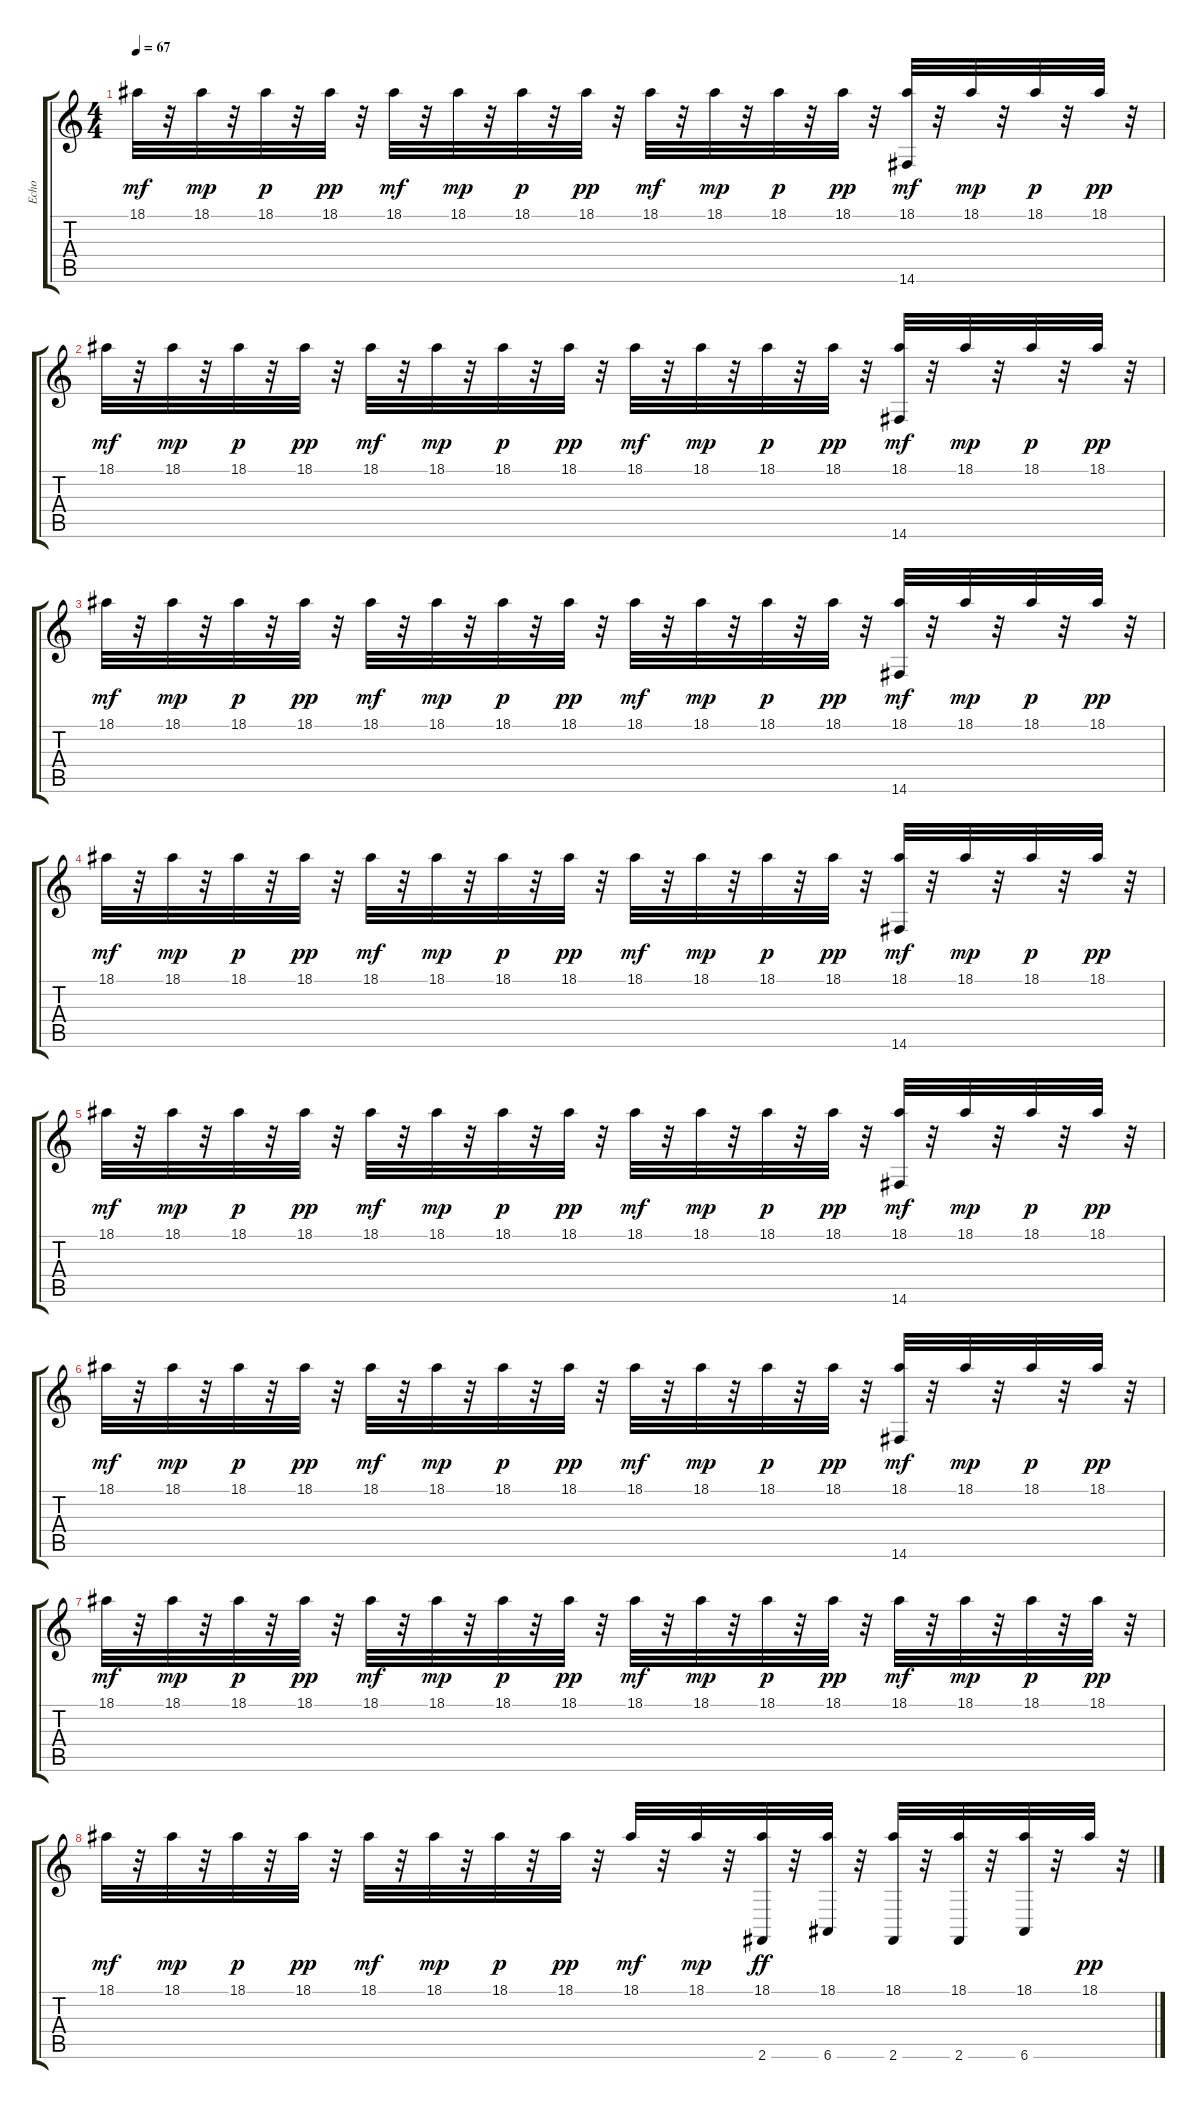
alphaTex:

\track ("Echo" "Echo") {instrument acousticgrandpiano}
\staff {score tabs}
\tuning (E4 B3 G3 D3 A2 E2) {hide}
\ts (4 4)
\tempo 67
\clef g2
\ks c
18.1.32{dy mf} r.32 18.1.32{dy mp} r.32 18.1.32{dy p} r.32 18.1.32{dy pp} r.32 18.1.32{dy mf} r.32 18.1.32{dy mp} r.32 18.1.32{dy p} r.32 18.1.32{dy pp} r.32 18.1.32{dy mf} r.32 18.1.32{dy mp} r.32 18.1.32{dy p} r.32 18.1.32{dy pp} r.32 (18.1 14.6).32{dy mf} r.32 18.1.32{dy mp} r.32 18.1.32{dy p} r.32 18.1.32{dy pp} r.32 |
18.1.32{dy mf} r.32 18.1.32{dy mp} r.32 18.1.32{dy p} r.32 18.1.32{dy pp} r.32 18.1.32{dy mf} r.32 18.1.32{dy mp} r.32 18.1.32{dy p} r.32 18.1.32{dy pp} r.32 18.1.32{dy mf} r.32 18.1.32{dy mp} r.32 18.1.32{dy p} r.32 18.1.32{dy pp} r.32 (18.1 14.6).32{dy mf} r.32 18.1.32{dy mp} r.32 18.1.32{dy p} r.32 18.1.32{dy pp} r.32 |
18.1.32{dy mf} r.32 18.1.32{dy mp} r.32 18.1.32{dy p} r.32 18.1.32{dy pp} r.32 18.1.32{dy mf} r.32 18.1.32{dy mp} r.32 18.1.32{dy p} r.32 18.1.32{dy pp} r.32 18.1.32{dy mf} r.32 18.1.32{dy mp} r.32 18.1.32{dy p} r.32 18.1.32{dy pp} r.32 (18.1 14.6).32{dy mf} r.32 18.1.32{dy mp} r.32 18.1.32{dy p} r.32 18.1.32{dy pp} r.32 |
18.1.32{dy mf} r.32 18.1.32{dy mp} r.32 18.1.32{dy p} r.32 18.1.32{dy pp} r.32 18.1.32{dy mf} r.32 18.1.32{dy mp} r.32 18.1.32{dy p} r.32 18.1.32{dy pp} r.32 18.1.32{dy mf} r.32 18.1.32{dy mp} r.32 18.1.32{dy p} r.32 18.1.32{dy pp} r.32 (18.1 14.6).32{dy mf} r.32 18.1.32{dy mp} r.32 18.1.32{dy p} r.32 18.1.32{dy pp} r.32 |
18.1.32{dy mf} r.32 18.1.32{dy mp} r.32 18.1.32{dy p} r.32 18.1.32{dy pp} r.32 18.1.32{dy mf} r.32 18.1.32{dy mp} r.32 18.1.32{dy p} r.32 18.1.32{dy pp} r.32 18.1.32{dy mf} r.32 18.1.32{dy mp} r.32 18.1.32{dy p} r.32 18.1.32{dy pp} r.32 (18.1 14.6).32{dy mf} r.32 18.1.32{dy mp} r.32 18.1.32{dy p} r.32 18.1.32{dy pp} r.32 |
18.1.32{dy mf} r.32 18.1.32{dy mp} r.32 18.1.32{dy p} r.32 18.1.32{dy pp} r.32 18.1.32{dy mf} r.32 18.1.32{dy mp} r.32 18.1.32{dy p} r.32 18.1.32{dy pp} r.32 18.1.32{dy mf} r.32 18.1.32{dy mp} r.32 18.1.32{dy p} r.32 18.1.32{dy pp} r.32 (18.1 14.6).32{dy mf} r.32 18.1.32{dy mp} r.32 18.1.32{dy p} r.32 18.1.32{dy pp} r.32 |
18.1.32{dy mf} r.32 18.1.32{dy mp} r.32 18.1.32{dy p} r.32 18.1.32{dy pp} r.32 18.1.32{dy mf} r.32 18.1.32{dy mp} r.32 18.1.32{dy p} r.32 18.1.32{dy pp} r.32 18.1.32{dy mf} r.32 18.1.32{dy mp} r.32 18.1.32{dy p} r.32 18.1.32{dy pp} r.32 18.1.32{dy mf} r.32 18.1.32{dy mp} r.32 18.1.32{dy p} r.32 18.1.32{dy pp} r.32 |
18.1.32{dy mf} r.32 18.1.32{dy mp} r.32 18.1.32{dy p} r.32 18.1.32{dy pp} r.32 18.1.32{dy mf} r.32 18.1.32{dy mp} r.32 18.1.32{dy p} r.32 18.1.32{dy pp} r.32 18.1.32{dy mf} r.32 18.1.32{dy mp} r.32 (18.1 2.6).32{dy ff} r.32 (18.1 6.6).32 r.32 (18.1 2.6).32 r.32 (18.1 2.6).32 r.32 (18.1 6.6).32 r.32 18.1.32{dy pp} r.32
